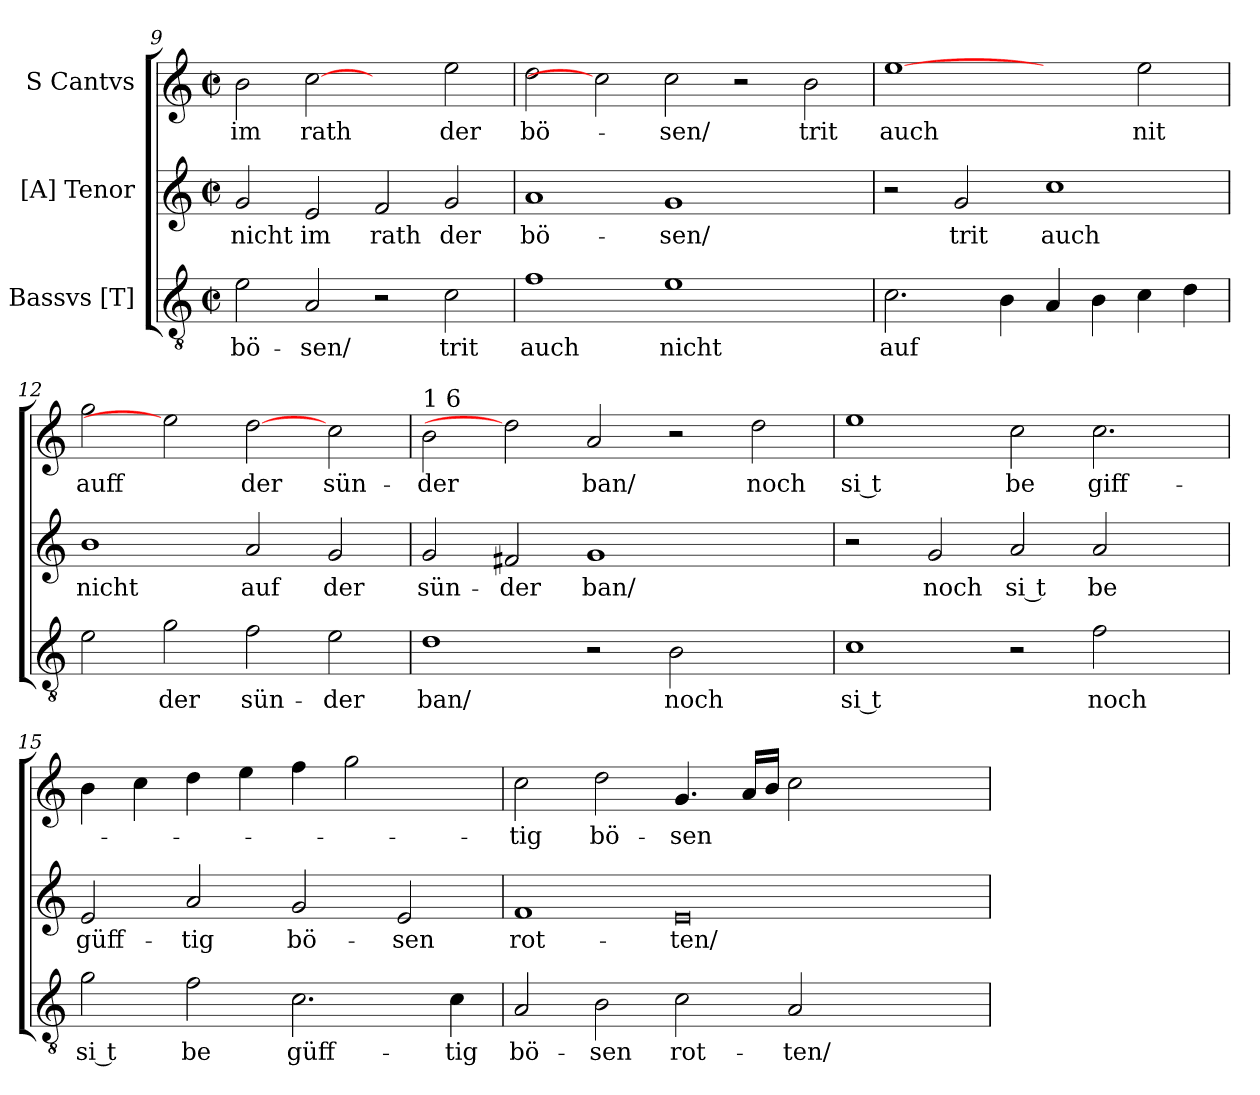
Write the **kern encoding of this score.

**kern	**text	**kern	**text	**kern	**text
*part3	*part3	*part2	*part2	*part1	*part1
*staff3	*staff3	*staff2	*staff2	*staff1	*staff1
*I"Bassvs [T]	*	*I"[A] Tenor	*	*I"S Cantvs	*
*clefGv2	*	*clefG2	*	*clefG2	*
*k[]	*	*k[]	*	*k[]	*
*C:	*	*C:	*	*C:	*
*M2/2	*	*M2/2	*	*M2/2	*
*met(c|)	*	*met(c|)	*	*met(c|)	*
=9	=9	=9	=9	=9	=9
!	!LO:LY:b	!	!LO:LY:b	!	!LO:LY:b
2e\	bö-	2g/	nicht	2b\	im
!	!LO:LY:b	!	!LO:LY:b	!	!LO:LY:b
2A/	-sen/	2e/	im	[2cc	rath
!	!	!	!LO:LY:b	!	!
2r	.	2f/	rath	2ryy	.
!	!LO:LY:b	!	!LO:LY:b	!	!LO:LY:b
2c\	trit	2g/	der	2ee\	der
=10	=10	=10	=10	=10	=10
!	!LO:LY:b	!	!LO:LY:b	!	!LO:LY:b
1f	auch	1a	bö-	2dd\	bö-
.	.	.	.	2cc]	.
!	!LO:LY:b	!	!LO:LY:b	!	!LO:LY:b
1e	nicht	1g	-sen/	2cc\	-sen/
.	.	.	.	2r	.
!	!	!	!	!	!LO:LY:b
2ryy	.	2ryy	.	2b\	trit
=11	=11	=11	=11	=11	=11
!	!LO:LY:b	!	!	!	!LO:LY:b
2.c\	auf	2r	.	[1ee	auch
!	!	!	!LO:LY:b	!	!
.	.	2g/	trit	.	.
4B\	.	.	.	.	.
!	!	!	!LO:LY:b	!	!
4A/	.	1cc	auch	2ryy	.
4B\	.	.	.	.	.
!	!	!	!	!	!LO:LY:b
4c\	.	.	.	2ee\	nit
4d\	.	.	.	.	.
=12	=12	=12	=12	=12	=12
!	!	!	!LO:LY:b	!	!LO:LY:b
2e\	.	1b	nicht	2gg\	auff
!	!LO:LY:b	!	!	!	!
2g\	der	.	.	2ee]	.
!	!LO:LY:b	!	!LO:LY:b	!	!LO:LY:b
2f\	sün-	2a/	auf	[2dd	der
!	!LO:LY:b:rj	!	!LO:LY:b	!	!LO:LY:b
2e\	-der	2g/	der	2cc\	sün-
!!LO:LB:g=z
=13	=13	=13	=13	=13	=13
!	!	!	!	!LO:TX:a:t=1 6	!
!	!LO:LY:b	!	!LO:LY:b	!	!LO:LY:b
1d	ban/	2g/	sün-	2b\	-der
!	!	!	!LO:LY:b:rj	!	!
.	.	2f#X/	-der	2dd]	.
!	!	!	!LO:LY:b	!	!LO:LY:b
2r	.	1g	ban/	2a/	ban/
!	!LO:LY:b	!	!	!	!
2B\	noch	.	.	2r	.
!	!	!	!	!	!LO:LY:b
2ryy	.	2ryy	.	2dd\	noch
=14	=14	=14	=14	=14	=14
!	!LO:LY:b:rj	!	!	!	!LO:LY:b:rj
1c	si t	2r	.	1ee	si t
!	!	!	!LO:LY:b	!	!
.	.	2g/	noch	.	.
!	!	!	!LO:LY:b:rj	!	!LO:LY:b:rj
2r	.	2a/	si t	2cc\	be
!	!LO:LY:b	!	!LO:LY:b:rj	!	!LO:LY:b
2f\	noch	2a/	be	2.cc\	giff-
4ryy	.	4ryy	.	.	.
=15	=15	=15	=15	=15	=15
!	!LO:LY:b:rj	!	!LO:LY:b	!	!
2g\	si t	2e/	güff-	4b\	.
.	.	.	.	4cc\	.
!	!LO:LY:b:rj	!	!LO:LY:b	!	!
2f\	be	2a/	-tig	4dd\	.
.	.	.	.	4ee\	.
!	!LO:LY:b	!	!LO:LY:b	!	!
2.c\	güff-	2g/	bö-	4ff\	.
.	.	.	.	2gg\	.
!	!	!	!LO:LY:b	!	!
.	.	2e/	-sen	.	.
!	!LO:LY:b	!	!	!	!
4c\	-tig	.	.	4ryy	.
=16	=16	=16	=16	=16	=16
!	!LO:LY:b	!	!LO:LY:b	!	!LO:LY:b
2A/	bö-	1f	rot-	2cc\	-tig
!	!LO:LY:b:rj	!	!	!	!LO:LY:b
2B\	-sen	.	.	2dd\	bö-
!	!LO:LY:b	!	!LO:LY:b	!	!LO:LY:b
2c\	rot-	0e	-ten/	4.g/	-sen
.	.	.	.	16a/LL	.
.	.	.	.	16b/JJ	.
!	!LO:LY:b	!	!	!	!
2A/	-ten/	.	.	2cc\	.
1ryy	.	.	.	1ryy	.
=	=	=	=	=	=
*-	*-	*-	*-	*-	*-
